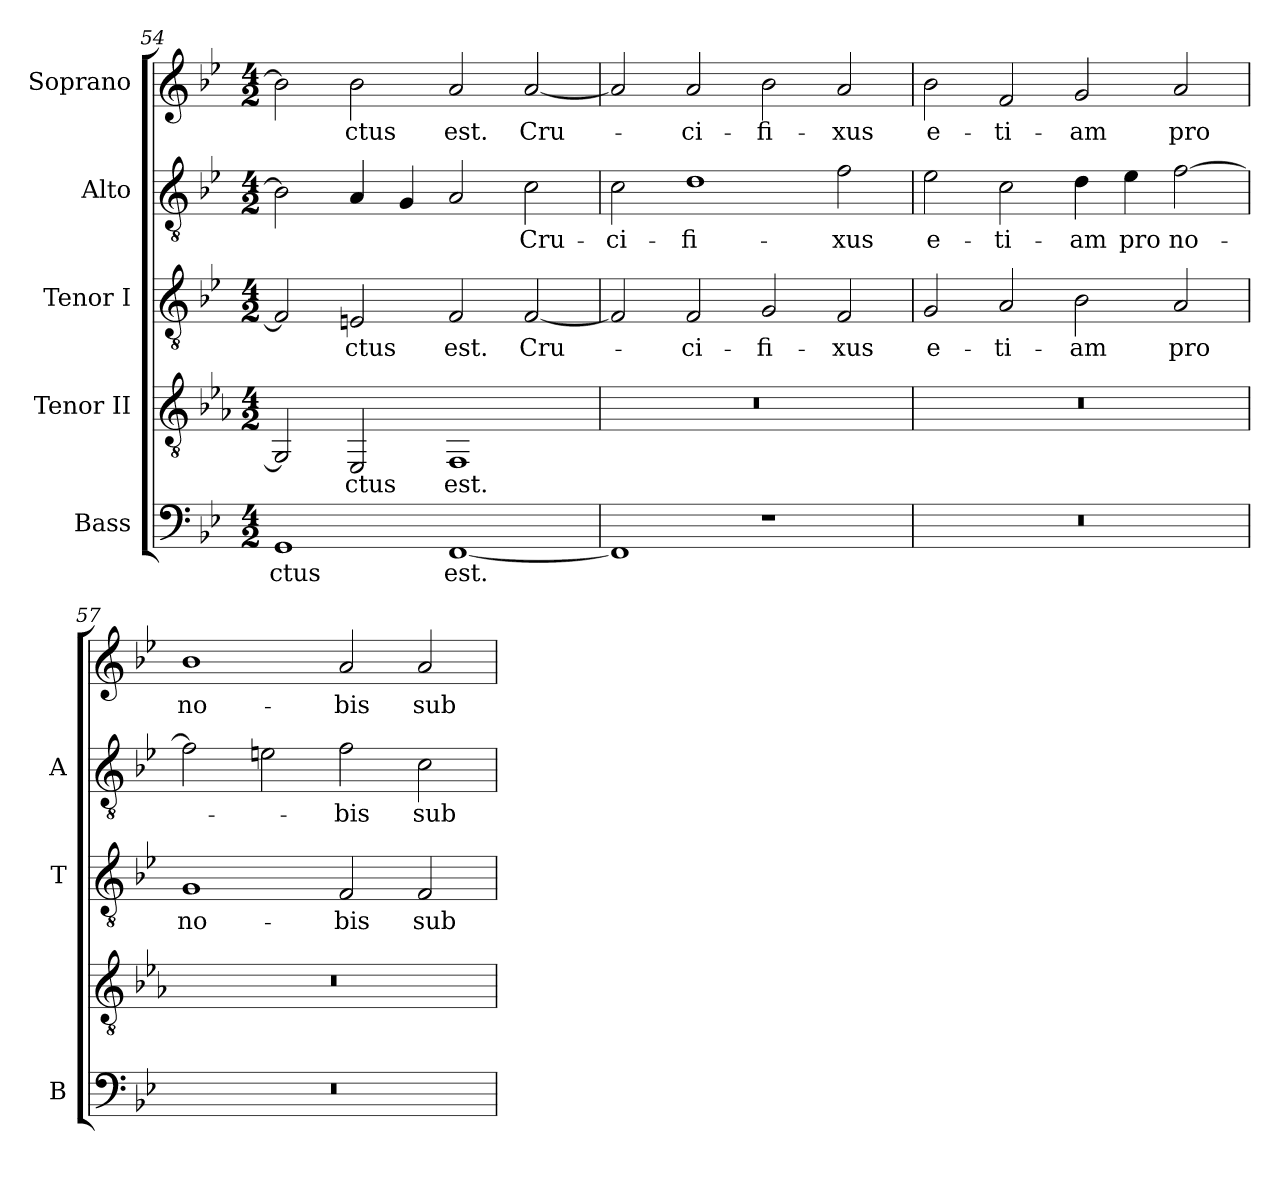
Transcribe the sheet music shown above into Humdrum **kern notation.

**kern	**text	**kern	**text	**kern	**text	**kern	**text	**kern	**text
*part5	*part5	*part4	*part4	*part3	*part3	*part2	*part2	*part1	*part1
*staff5	*staff5	*staff4	*staff4	*staff3	*staff3	*staff2	*staff2	*staff1	*staff1
*I"Bass	*	*I"Tenor II	*	*I"Tenor I	*	*I"Alto	*	*I"Soprano	*
*I'B	*	*	*	*I'T	*	*I'A	*	*	*
*clefF4	*	*clefGv2	*	*clefGv2	*	*clefGv2	*	*clefG2	*
*	*	*ITrd-4c-7	*	*	*	*	*	*	*
*k[b-e-]	*	*k[b-e-]	*	*k[b-e-]	*	*k[b-e-]	*	*k[b-e-]	*
*B-:	*	*B-:	*	*B-:	*	*B-:	*	*B-:	*
*M4/2	*	*M4/2	*	*M4/2	*	*M4/2	*	*M4/2	*
=54	=54	=54	=54	=54	=54	=54	=54	=54	=54
!	!LO:LY:b:color=#000000	!	!	!	!	!	!	!	!
1GGi	-ctus	2Di/]	.	2Fi/]	.	2B-i\]	.	2b-i\]	.
!	!	!	!LO:LY:b:color=#000000	!	!	!	!	!	!
!	!	!	!	!	!LO:LY:b:color=#000000	!	!	!	!
!	!	!	!	!	!	!	!	!	!LO:LY:b:color=#000000
.	.	2BB-i/	-ctus	2Eni/	-ctus	4Ai/	.	2b-i\	-ctus
.	.	.	.	.	.	4Gi/	.	.	.
!	!LO:LY:b:color=#000000	!	!	!	!	!	!	!	!
!	!	!	!LO:LY:b:color=#000000	!	!	!	!	!	!
!	!	!	!	!	!LO:LY:b:color=#000000	!	!	!	!
!	!	!	!	!	!	!	!	!	!LO:LY:b:color=#000000
[<1FFi	est.	1Ci	est.	2Fi/	est.	2Ai/	.	2ai/	est.
!	!	!	!	!	!LO:LY:b:color=#000000	!	!	!	!
!	!	!	!	!	!	!	!LO:LY:b:color=#000000	!	!
!	!	!	!	!	!	!	!	!	!LO:LY:b:color=#000000
.	.	.	.	[<2Fi/	Cru-	2ci\	Cru-	[<2ai/	Cru-
!!LO:LB:g=z
=55	=55	=55	=55	=55	=55	=55	=55	=55	=55
!	!	!LO:N:vis=1	!	!	!	!	!	!	!
!	!	!	!	!	!	!	!LO:LY:b:color=#000000	!	!
1FFi]	.	0r	.	2Fi/]	.	2ci\	-ci-	2ai/]	.
!	!	!	!	!	!LO:LY:b:color=#000000	!	!	!	!
!	!	!	!	!	!	!	!LO:LY:b:color=#000000	!	!
!	!	!	!	!	!	!	!	!	!LO:LY:b:color=#000000
.	.	.	.	2Fi/	-ci-	1di	-fi-	2ai/	-ci-
!	!	!	!	!	!LO:LY:b:color=#000000	!	!	!	!
!	!	!	!	!	!	!	!	!	!LO:LY:b:color=#000000
1r	.	.	.	2Gi/	-fi-	.	.	2b-i\	-fi-
!	!	!	!	!	!LO:LY:b:color=#000000	!	!	!	!
!	!	!	!	!	!	!	!LO:LY:b:color=#000000	!	!
!	!	!	!	!	!	!	!	!	!LO:LY:b:color=#000000
.	.	.	.	2Fi/	-xus	2fi\	-xus	2ai/	-xus
=56	=56	=56	=56	=56	=56	=56	=56	=56	=56
!LO:N:vis=1	!	!LO:N:vis=1	!	!	!	!	!	!	!
!	!	!	!	!	!LO:LY:b:color=#000000	!	!	!	!
!	!	!	!	!	!	!	!LO:LY:b:color=#000000	!	!
!	!	!	!	!	!	!	!	!	!LO:LY:b:color=#000000
0r	.	0r	.	2Gi/	e-	2e-i\	e-	2b-i\	e-
!	!	!	!	!	!LO:LY:b:color=#000000	!	!	!	!
!	!	!	!	!	!	!	!LO:LY:b:color=#000000	!	!
!	!	!	!	!	!	!	!	!	!LO:LY:b:color=#000000
.	.	.	.	2Ai/	-ti-	2ci\	-ti-	2fi/	-ti-
!	!	!	!	!	!LO:LY:b:color=#000000	!	!	!	!
!	!	!	!	!	!	!	!LO:LY:b:color=#000000	!	!
!	!	!	!	!	!	!	!	!	!LO:LY:b:color=#000000
.	.	.	.	2B-i\	-am	4di\	-am	2gi/	-am
!	!	!	!	!	!	!	!LO:LY:b:color=#000000	!	!
.	.	.	.	.	.	4e-i\	pro	.	.
!	!	!	!	!	!LO:LY:b:color=#000000	!	!	!	!
!	!	!	!	!	!	!	!LO:LY:b:color=#000000	!	!
!	!	!	!	!	!	!	!	!	!LO:LY:b:color=#000000
.	.	.	.	2Ai/	pro	[>2fi\	no-	2ai/	pro
=57	=57	=57	=57	=57	=57	=57	=57	=57	=57
!LO:N:vis=1	!	!LO:N:vis=1	!	!	!	!	!	!	!
!	!	!	!	!	!LO:LY:b:color=#000000	!	!	!	!
!	!	!	!	!	!	!	!	!	!LO:LY:b:color=#000000
0r	.	0r	.	1Gi	no-	2fi\]	.	1b-i	no-
.	.	.	.	.	.	2eni\	.	.	.
!	!	!	!	!	!LO:LY:b:color=#000000	!	!	!	!
!	!	!	!	!	!	!	!LO:LY:b:color=#000000	!	!
!	!	!	!	!	!	!	!	!	!LO:LY:b:color=#000000
.	.	.	.	2Fi/	-bis	2fi\	-bis	2ai/	-bis
!	!	!	!	!	!LO:LY:b:color=#000000	!	!	!	!
!	!	!	!	!	!	!	!LO:LY:b:color=#000000	!	!
!	!	!	!	!	!	!	!	!	!LO:LY:b:color=#000000
.	.	.	.	2Fi/	sub	2ci\	sub	2ai/	sub
=	=	=	=	=	=	=	=	=	=
*-	*-	*-	*-	*-	*-	*-	*-	*-	*-
